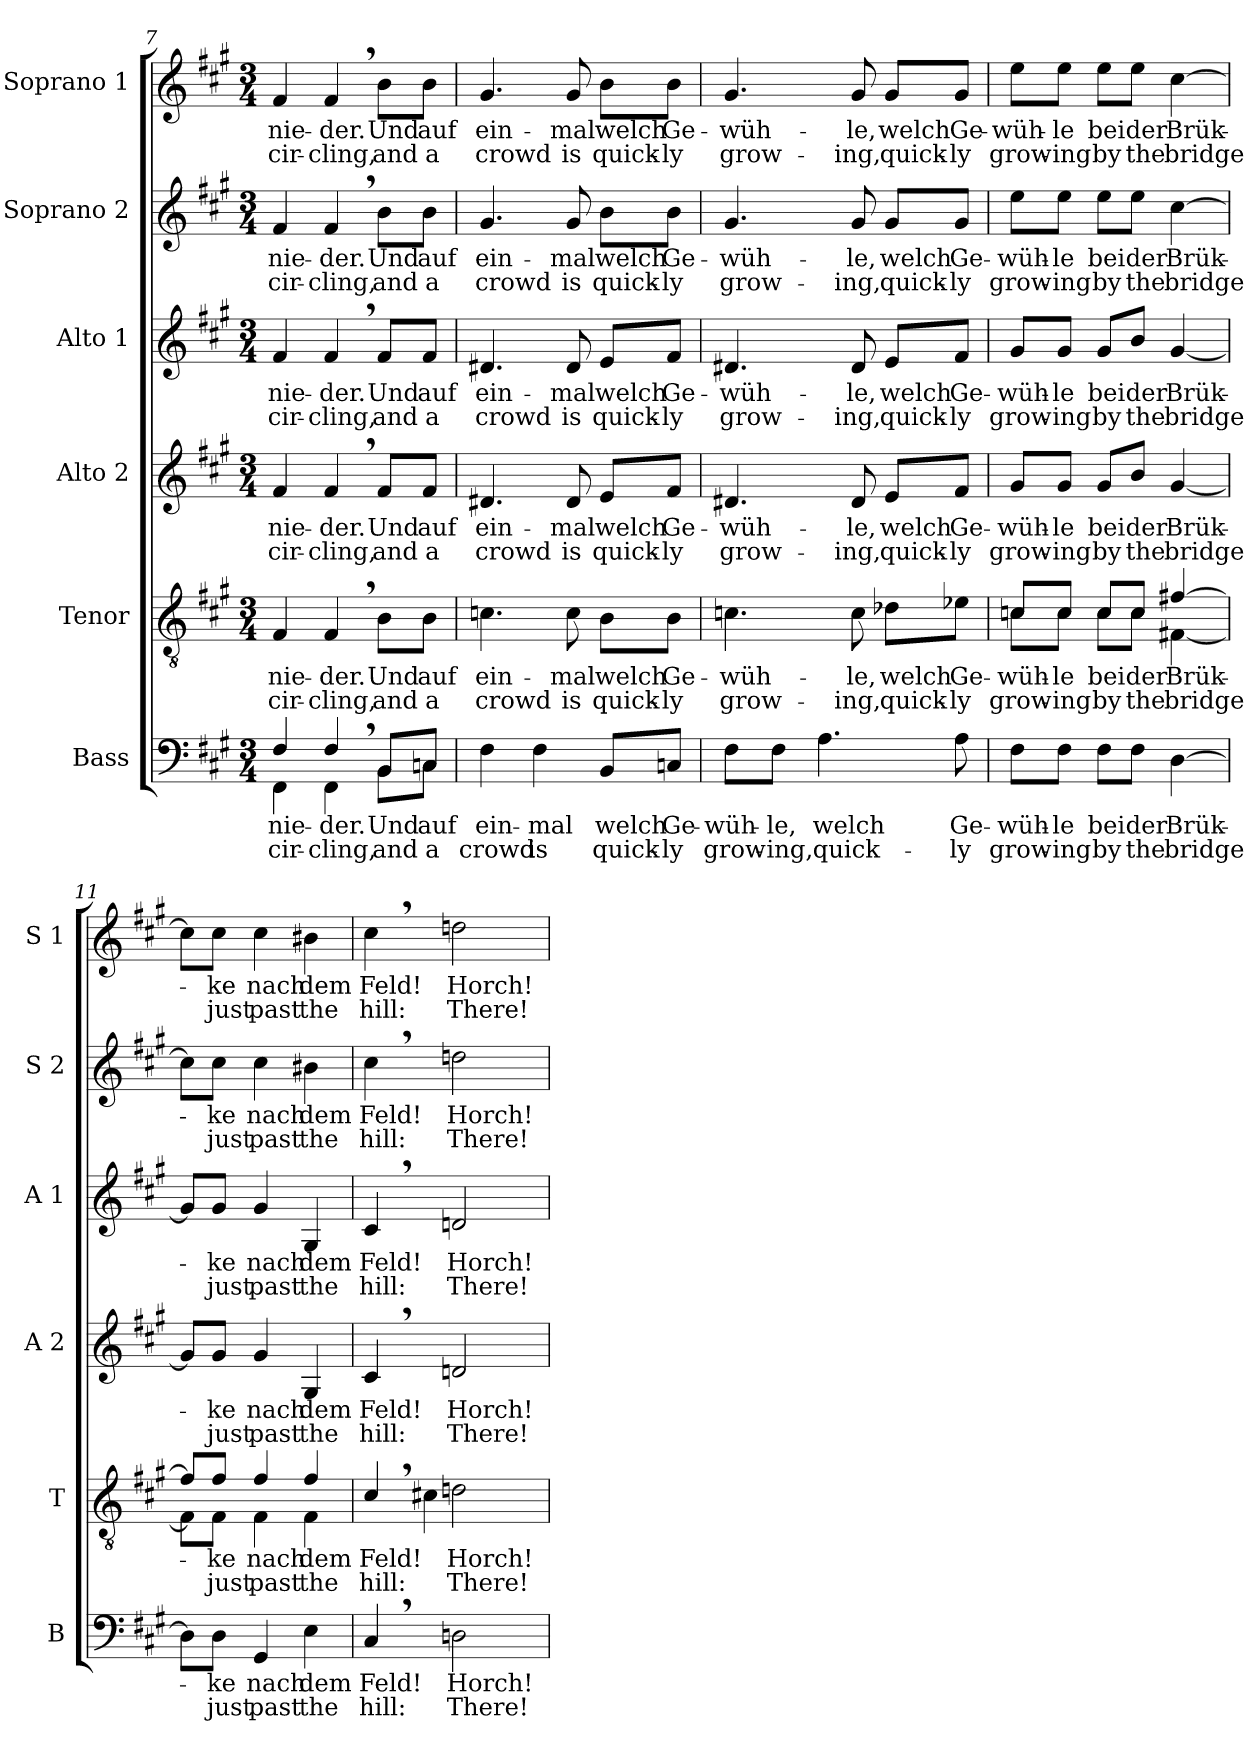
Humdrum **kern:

**kern	**text	**text	**kern	**text	**text	**kern	**text	**text	**kern	**text	**text	**kern	**text	**text	**kern	**text	**text
*part6	*part6	*part6	*part5	*part5	*part5	*part4	*part4	*part4	*part3	*part3	*part3	*part2	*part2	*part2	*part1	*part1	*part1
*staff6	*staff6	*staff6	*staff5	*staff5	*staff5	*staff4	*staff4	*staff4	*staff3	*staff3	*staff3	*staff2	*staff2	*staff2	*staff1	*staff1	*staff1
*I"Bass	*	*	*I"Tenor	*	*	*I"Alto 2	*	*	*I"Alto 1	*	*	*I"Soprano 2	*	*	*I"Soprano 1	*	*
*I'B	*	*	*I'T	*	*	*I'A 2	*	*	*I'A 1	*	*	*I'S 2	*	*	*I'S 1	*	*
*clefF4	*	*	*clefGv2	*	*	*clefG2	*	*	*clefG2	*	*	*clefG2	*	*	*clefG2	*	*
*k[f#c#g#]	*	*	*k[f#c#g#]	*	*	*k[f#c#g#]	*	*	*k[f#c#g#]	*	*	*k[f#c#g#]	*	*	*k[f#c#g#]	*	*
*f#:	*	*	*f#:	*	*	*f#:	*	*	*f#:	*	*	*f#:	*	*	*f#:	*	*
*M3/4	*	*	*M3/4	*	*	*M3/4	*	*	*M3/4	*	*	*M3/4	*	*	*M3/4	*	*
=7	=7	=7	=7	=7	=7	=7	=7	=7	=7	=7	=7	=7	=7	=7	=7	=7	=7
!	!LO:LY:b	!LO:LY:b	!	!	!	!	!	!	!	!	!	!	!	!	!	!	!
*^	*	*	*	*	*	*	*	*	*	*	*	*	*	*	*	*	*
!	!	!	!	!	!LO:LY:b	!LO:LY:b	!	!	!	!	!	!	!	!	!	!	!	!
!	!	!	!	!	!	!	!	!LO:LY:b	!LO:LY:b	!	!	!	!	!	!	!	!	!
!	!	!	!	!	!	!	!	!	!	!	!LO:LY:b	!LO:LY:b	!	!	!	!	!	!
!	!	!	!	!	!	!	!	!	!	!	!	!	!	!LO:LY:b	!LO:LY:b	!	!	!
!	!	!	!	!	!	!	!	!	!	!	!	!	!	!	!	!	!LO:LY:b	!LO:LY:b
4F#/	4FF#\	nie-	cir-	4F#/	nie-	cir-	4f#/	nie-	cir-	4f#/	nie-	cir-	4f#/	nie-	cir-	4f#/	nie-	cir-
!	!	!LO:LY:b	!LO:LY:b	!	!	!	!	!	!	!	!	!	!	!	!	!	!	!
!	!	!	!	!	!LO:LY:b	!LO:LY:b	!	!	!	!	!	!	!	!	!	!	!	!
!	!	!	!	!	!	!	!	!LO:LY:b	!LO:LY:b	!	!	!	!	!	!	!	!	!
!	!	!	!	!	!	!	!	!	!	!	!LO:LY:b	!LO:LY:b	!	!	!	!	!	!
!	!	!	!	!	!	!	!	!	!	!	!	!	!	!LO:LY:b	!LO:LY:b	!	!	!
!	!	!	!	!	!	!	!	!	!	!	!	!	!	!	!	!	!LO:LY:b	!LO:LY:b
4F#,>/	4FF#\	-der.	-cling,	4F#,>/	-der.	-cling,	4f#,>/	-der.	-cling,	4f#,>/	-der.	-cling,	4f#,>/	-der.	-cling,	4f#,>/	-der.	-cling,
!	!	!LO:LY:b	!LO:LY:b	!	!	!	!	!	!	!	!	!	!	!	!	!	!	!
!	!	!	!	!	!LO:LY:b	!LO:LY:b	!	!	!	!	!	!	!	!	!	!	!	!
!	!	!	!	!	!	!	!	!LO:LY:b	!LO:LY:b	!	!	!	!	!	!	!	!	!
!	!	!	!	!	!	!	!	!	!	!	!LO:LY:b	!LO:LY:b	!	!	!	!	!	!
!	!	!	!	!	!	!	!	!	!	!	!	!	!	!LO:LY:b	!LO:LY:b	!	!	!
!	!	!	!	!	!	!	!	!	!	!	!	!	!	!	!	!	!LO:LY:b	!LO:LY:b
8BB/L	8BB\L	Und	and	8B\L	Und	and	8f#/L	Und	and	8f#/L	Und	and	8b\L	Und	and	8b\L	Und	and
!	!	!LO:LY:b	!LO:LY:b	!	!	!	!	!	!	!	!	!	!	!	!	!	!	!
!	!	!	!	!	!LO:LY:b	!LO:LY:b	!	!	!	!	!	!	!	!	!	!	!	!
!	!	!	!	!	!	!	!	!LO:LY:b	!LO:LY:b	!	!	!	!	!	!	!	!	!
!	!	!	!	!	!	!	!	!	!	!	!LO:LY:b	!LO:LY:b	!	!	!	!	!	!
!	!	!	!	!	!	!	!	!	!	!	!	!	!	!LO:LY:b	!LO:LY:b	!	!	!
!	!	!	!	!	!	!	!	!	!	!	!	!	!	!	!	!	!LO:LY:b	!LO:LY:b
8Cn/J	8C\J	auf	a	8B\J	auf	a	8f#/J	auf	a	8f#/J	auf	a	8b\J	auf	a	8b\J	auf	a
*v	*v	*	*	*	*	*	*	*	*	*	*	*	*	*	*	*	*	*
=8	=8	=8	=8	=8	=8	=8	=8	=8	=8	=8	=8	=8	=8	=8	=8	=8	=8
*^	*	*	*	*	*	*	*	*	*	*	*	*	*	*	*	*	*
!	!	!LO:LY:b	!LO:LY:b	!	!	!	!	!	!	!	!	!	!	!	!	!	!	!
*v	*v	*	*	*	*	*	*	*	*	*	*	*	*	*	*	*	*	*
*^	*	*	*	*	*	*	*	*	*	*	*	*	*	*	*	*	*
!	!	!	!	!	!LO:LY:b	!LO:LY:b	!	!	!	!	!	!	!	!	!	!	!	!
*v	*v	*	*	*	*	*	*	*	*	*	*	*	*	*	*	*	*	*
*^	*	*	*	*	*	*	*	*	*	*	*	*	*	*	*	*	*
!	!	!	!	!	!	!	!	!LO:LY:b	!LO:LY:b	!	!	!	!	!	!	!	!	!
*v	*v	*	*	*	*	*	*	*	*	*	*	*	*	*	*	*	*	*
*^	*	*	*	*	*	*	*	*	*	*	*	*	*	*	*	*	*
!	!	!	!	!	!	!	!	!	!	!	!LO:LY:b	!LO:LY:b	!	!	!	!	!	!
*v	*v	*	*	*	*	*	*	*	*	*	*	*	*	*	*	*	*	*
*^	*	*	*	*	*	*	*	*	*	*	*	*	*	*	*	*	*
!	!	!	!	!	!	!	!	!	!	!	!	!	!	!LO:LY:b	!LO:LY:b	!	!	!
*v	*v	*	*	*	*	*	*	*	*	*	*	*	*	*	*	*	*	*
*^	*	*	*	*	*	*	*	*	*	*	*	*	*	*	*	*	*
!	!	!	!	!	!	!	!	!	!	!	!	!	!	!	!	!	!LO:LY:b	!LO:LY:b
*v	*v	*	*	*	*	*	*	*	*	*	*	*	*	*	*	*	*	*
4F#\	ein-	crowd	4.cn\	ein-	crowd	4.d#X/	ein-	crowd	4.d#X/	ein-	crowd	4.g#/	ein-	crowd	4.g#/	ein-	crowd
!	!LO:LY:b	!LO:LY:b	!	!	!	!	!	!	!	!	!	!	!	!	!	!	!
4F#\	-mal	is	.	.	.	.	.	.	.	.	.	.	.	.	.	.	.
!	!	!	!	!LO:LY:b	!LO:LY:b	!	!	!	!	!	!	!	!	!	!	!	!
!	!	!	!	!	!	!	!LO:LY:b	!LO:LY:b	!	!	!	!	!	!	!	!	!
!	!	!	!	!	!	!	!	!	!	!LO:LY:b	!LO:LY:b	!	!	!	!	!	!
!	!	!	!	!	!	!	!	!	!	!	!	!	!LO:LY:b	!LO:LY:b	!	!	!
!	!	!	!	!	!	!	!	!	!	!	!	!	!	!	!	!LO:LY:b	!LO:LY:b
.	.	.	8c\	-mal	is	8d#/	-mal	is	8d#/	-mal	is	8g#/	-mal	is	8g#/	-mal	is
!	!LO:LY:b	!LO:LY:b	!	!	!	!	!	!	!	!	!	!	!	!	!	!	!
!	!	!	!	!LO:LY:b	!LO:LY:b	!	!	!	!	!	!	!	!	!	!	!	!
!	!	!	!	!	!	!	!LO:LY:b	!LO:LY:b	!	!	!	!	!	!	!	!	!
!	!	!	!	!	!	!	!	!	!	!LO:LY:b	!LO:LY:b	!	!	!	!	!	!
!	!	!	!	!	!	!	!	!	!	!	!	!	!LO:LY:b	!LO:LY:b	!	!	!
!	!	!	!	!	!	!	!	!	!	!	!	!	!	!	!	!LO:LY:b	!LO:LY:b
8BB/L	welch	quick-	8B\L	welch	quick-	8e/L	welch	quick-	8e/L	welch	quick-	8b\L	welch	quick-	8b\L	welch	quick-
!	!LO:LY:b	!LO:LY:b	!	!	!	!	!	!	!	!	!	!	!	!	!	!	!
!	!	!	!	!LO:LY:b	!LO:LY:b	!	!	!	!	!	!	!	!	!	!	!	!
!	!	!	!	!	!	!	!LO:LY:b	!LO:LY:b	!	!	!	!	!	!	!	!	!
!	!	!	!	!	!	!	!	!	!	!LO:LY:b	!LO:LY:b	!	!	!	!	!	!
!	!	!	!	!	!	!	!	!	!	!	!	!	!LO:LY:b	!LO:LY:b	!	!	!
!	!	!	!	!	!	!	!	!	!	!	!	!	!	!	!	!LO:LY:b	!LO:LY:b
8Cn/J	Ge-	-ly	8B\J	Ge-	-ly	8f#/J	Ge-	-ly	8f#/J	Ge-	-ly	8b\J	Ge-	-ly	8b\J	Ge-	-ly
=9	=9	=9	=9	=9	=9	=9	=9	=9	=9	=9	=9	=9	=9	=9	=9	=9	=9
!	!LO:LY:b	!LO:LY:b	!	!	!	!	!	!	!	!	!	!	!	!	!	!	!
!	!	!	!	!LO:LY:b	!LO:LY:b	!	!	!	!	!	!	!	!	!	!	!	!
!	!	!	!	!	!	!	!LO:LY:b	!LO:LY:b	!	!	!	!	!	!	!	!	!
!	!	!	!	!	!	!	!	!	!	!LO:LY:b	!LO:LY:b	!	!	!	!	!	!
!	!	!	!	!	!	!	!	!	!	!	!	!	!LO:LY:b	!LO:LY:b	!	!	!
!	!	!	!	!	!	!	!	!	!	!	!	!	!	!	!	!LO:LY:b	!LO:LY:b
8F#\L	-wüh-	grow-	4.cn\	-wüh-	grow-	4.d#X/	-wüh-	grow-	4.d#X/	-wüh-	grow-	4.g#/	-wüh-	grow-	4.g#/	-wüh-	grow-
!	!LO:LY:b	!LO:LY:b	!	!	!	!	!	!	!	!	!	!	!	!	!	!	!
8F#\J	-le,	-ing,	.	.	.	.	.	.	.	.	.	.	.	.	.	.	.
!	!LO:LY:b	!LO:LY:b	!	!	!	!	!	!	!	!	!	!	!	!	!	!	!
4.A\	welch	quick-	.	.	.	.	.	.	.	.	.	.	.	.	.	.	.
!	!	!	!	!LO:LY:b	!LO:LY:b	!	!	!	!	!	!	!	!	!	!	!	!
!	!	!	!	!	!	!	!LO:LY:b	!LO:LY:b	!	!	!	!	!	!	!	!	!
!	!	!	!	!	!	!	!	!	!	!LO:LY:b	!LO:LY:b	!	!	!	!	!	!
!	!	!	!	!	!	!	!	!	!	!	!	!	!LO:LY:b	!LO:LY:b	!	!	!
!	!	!	!	!	!	!	!	!	!	!	!	!	!	!	!	!LO:LY:b	!LO:LY:b
.	.	.	8c\	-le,	-ing,	8d#/	-le,	-ing,	8d#/	-le,	-ing,	8g#/	-le,	-ing,	8g#/	-le,	-ing,
!	!	!	!	!LO:LY:b	!LO:LY:b	!	!	!	!	!	!	!	!	!	!	!	!
!	!	!	!	!	!	!	!LO:LY:b	!LO:LY:b	!	!	!	!	!	!	!	!	!
!	!	!	!	!	!	!	!	!	!	!LO:LY:b	!LO:LY:b	!	!	!	!	!	!
!	!	!	!	!	!	!	!	!	!	!	!	!	!LO:LY:b	!LO:LY:b	!	!	!
!	!	!	!	!	!	!	!	!	!	!	!	!	!	!	!	!LO:LY:b	!LO:LY:b
.	.	.	8d-X\L	welch	quick-	8e/L	welch	quick-	8e/L	welch	quick-	8g#/L	welch	quick-	8g#/L	welch	quick-
!	!LO:LY:b	!LO:LY:b	!	!	!	!	!	!	!	!	!	!	!	!	!	!	!
!	!	!	!	!LO:LY:b	!LO:LY:b	!	!	!	!	!	!	!	!	!	!	!	!
!	!	!	!	!	!	!	!LO:LY:b	!LO:LY:b	!	!	!	!	!	!	!	!	!
!	!	!	!	!	!	!	!	!	!	!LO:LY:b	!LO:LY:b	!	!	!	!	!	!
!	!	!	!	!	!	!	!	!	!	!	!	!	!LO:LY:b	!LO:LY:b	!	!	!
!	!	!	!	!	!	!	!	!	!	!	!	!	!	!	!	!LO:LY:b	!LO:LY:b
8A\	Ge-	-ly	8e-X\J	Ge-	-ly	8f#/J	Ge-	-ly	8f#/J	Ge-	-ly	8g#/J	Ge-	-ly	8g#/J	Ge-	-ly
!!LO:PB:g=z
=10	=10	=10	=10	=10	=10	=10	=10	=10	=10	=10	=10	=10	=10	=10	=10	=10	=10
!	!LO:LY:b	!LO:LY:b	!	!	!	!	!	!	!	!	!	!	!	!	!	!	!
!	!	!	!	!LO:LY:b	!LO:LY:b	!	!	!	!	!	!	!	!	!	!	!	!
*	*	*	*^	*	*	*	*	*	*	*	*	*	*	*	*	*	*
!	!	!	!	!	!	!	!	!LO:LY:b	!LO:LY:b	!	!	!	!	!	!	!	!	!
!	!	!	!	!	!	!	!	!	!	!	!LO:LY:b	!LO:LY:b	!	!	!	!	!	!
!	!	!	!	!	!	!	!	!	!	!	!	!	!	!LO:LY:b	!LO:LY:b	!	!	!
!	!	!	!	!	!	!	!	!	!	!	!	!	!	!	!	!	!LO:LY:b	!LO:LY:b
8F#\L	-wüh-	grow-	8cn/L	8c\L	-wüh-	grow-	8g#/L	-wüh-	grow-	8g#/L	-wüh-	grow-	8ee\L	-wüh-	grow-	8ee\L	-wüh-	grow-
!	!LO:LY:b	!LO:LY:b	!	!	!	!	!	!	!	!	!	!	!	!	!	!	!	!
!	!	!	!	!	!LO:LY:b	!LO:LY:b	!	!	!	!	!	!	!	!	!	!	!	!
!	!	!	!	!	!	!	!	!LO:LY:b	!LO:LY:b	!	!	!	!	!	!	!	!	!
!	!	!	!	!	!	!	!	!	!	!	!LO:LY:b	!LO:LY:b	!	!	!	!	!	!
!	!	!	!	!	!	!	!	!	!	!	!	!	!	!LO:LY:b	!LO:LY:b	!	!	!
!	!	!	!	!	!	!	!	!	!	!	!	!	!	!	!	!	!LO:LY:b	!LO:LY:b
8F#\J	-le	-ing	8c/J	8c\J	-le	-ing	8g#/J	-le	-ing	8g#/J	-le	-ing	8ee\J	-le	-ing	8ee\J	-le	-ing
!	!LO:LY:b	!LO:LY:b	!	!	!	!	!	!	!	!	!	!	!	!	!	!	!	!
!	!	!	!	!	!LO:LY:b	!LO:LY:b	!	!	!	!	!	!	!	!	!	!	!	!
!	!	!	!	!	!	!	!	!LO:LY:b	!LO:LY:b	!	!	!	!	!	!	!	!	!
!	!	!	!	!	!	!	!	!	!	!	!LO:LY:b	!LO:LY:b	!	!	!	!	!	!
!	!	!	!	!	!	!	!	!	!	!	!	!	!	!LO:LY:b	!LO:LY:b	!	!	!
!	!	!	!	!	!	!	!	!	!	!	!	!	!	!	!	!	!LO:LY:b	!LO:LY:b
8F#\L	bei	by	8c/L	8c\L	bei	by	8g#/L	bei	by	8g#/L	bei	by	8ee\L	bei	by	8ee\L	bei	by
!	!LO:LY:b	!LO:LY:b	!	!	!	!	!	!	!	!	!	!	!	!	!	!	!	!
!	!	!	!	!	!LO:LY:b	!LO:LY:b	!	!	!	!	!	!	!	!	!	!	!	!
!	!	!	!	!	!	!	!	!LO:LY:b	!LO:LY:b	!	!	!	!	!	!	!	!	!
!	!	!	!	!	!	!	!	!	!	!	!LO:LY:b	!LO:LY:b	!	!	!	!	!	!
!	!	!	!	!	!	!	!	!	!	!	!	!	!	!LO:LY:b	!LO:LY:b	!	!	!
!	!	!	!	!	!	!	!	!	!	!	!	!	!	!	!	!	!LO:LY:b	!LO:LY:b
8F#\J	der	the	8c/J	8c\J	der	the	8b/J	der	the	8b/J	der	the	8ee\J	der	the	8ee\J	der	the
!	!LO:LY:b	!LO:LY:b	!	!	!	!	!	!	!	!	!	!	!	!	!	!	!	!
!	!	!	!	!	!LO:LY:b	!LO:LY:b	!	!	!	!	!	!	!	!	!	!	!	!
!	!	!	!	!	!	!	!	!LO:LY:b	!LO:LY:b	!	!	!	!	!	!	!	!	!
!	!	!	!	!	!	!	!	!	!	!	!LO:LY:b	!LO:LY:b	!	!	!	!	!	!
!	!	!	!	!	!	!	!	!	!	!	!	!	!	!LO:LY:b	!LO:LY:b	!	!	!
!	!	!	!	!	!	!	!	!	!	!	!	!	!	!	!	!	!LO:LY:b	!LO:LY:b
[4D\	Brük-	bridge	[>4f#X/	[<4F#X\	Brük-	bridge	[4g#/	Brük-	bridge	[4g#/	Brük-	bridge	[4cc#\	Brük-	bridge	[4cc#\	Brük-	bridge
=11	=11	=11	=11	=11	=11	=11	=11	=11	=11	=11	=11	=11	=11	=11	=11	=11	=11	=11
8D\L]	.	.	8f#/L]	8F#\L]	.	.	8g#/L]	.	.	8g#/L]	.	.	8cc#\L]	.	.	8cc#\L]	.	.
!	!LO:LY:b	!LO:LY:b	!	!	!	!	!	!	!	!	!	!	!	!	!	!	!	!
!	!	!	!	!	!LO:LY:b	!LO:LY:b	!	!	!	!	!	!	!	!	!	!	!	!
!	!	!	!	!	!	!	!	!LO:LY:b	!LO:LY:b	!	!	!	!	!	!	!	!	!
!	!	!	!	!	!	!	!	!	!	!	!LO:LY:b	!LO:LY:b	!	!	!	!	!	!
!	!	!	!	!	!	!	!	!	!	!	!	!	!	!LO:LY:b	!LO:LY:b	!	!	!
!	!	!	!	!	!	!	!	!	!	!	!	!	!	!	!	!	!LO:LY:b	!LO:LY:b
8D\J	-ke	just	8f#/J	8F#\J	-ke	just	8g#/J	-ke	just	8g#/J	-ke	just	8cc#\J	-ke	just	8cc#\J	-ke	just
!	!LO:LY:b	!LO:LY:b	!	!	!	!	!	!	!	!	!	!	!	!	!	!	!	!
!	!	!	!	!	!LO:LY:b	!LO:LY:b	!	!	!	!	!	!	!	!	!	!	!	!
!	!	!	!	!	!	!	!	!LO:LY:b	!LO:LY:b	!	!	!	!	!	!	!	!	!
!	!	!	!	!	!	!	!	!	!	!	!LO:LY:b	!LO:LY:b	!	!	!	!	!	!
!	!	!	!	!	!	!	!	!	!	!	!	!	!	!LO:LY:b	!LO:LY:b	!	!	!
!	!	!	!	!	!	!	!	!	!	!	!	!	!	!	!	!	!LO:LY:b	!LO:LY:b
4GG#/	nach	past	4f#/	4F#\	nach	past	4g#/	nach	past	4g#/	nach	past	4cc#\	nach	past	4cc#\	nach	past
!	!LO:LY:b	!LO:LY:b	!	!	!	!	!	!	!	!	!	!	!	!	!	!	!	!
!	!	!	!	!	!LO:LY:b	!LO:LY:b	!	!	!	!	!	!	!	!	!	!	!	!
!	!	!	!	!	!	!	!	!LO:LY:b	!LO:LY:b	!	!	!	!	!	!	!	!	!
!	!	!	!	!	!	!	!	!	!	!	!LO:LY:b	!LO:LY:b	!	!	!	!	!	!
!	!	!	!	!	!	!	!	!	!	!	!	!	!	!LO:LY:b	!LO:LY:b	!	!	!
!	!	!	!	!	!	!	!	!	!	!	!	!	!	!	!	!	!LO:LY:b	!LO:LY:b
4E\	dem	the	4f#/	4F#\	dem	the	4G#/	dem	the	4G#/	dem	the	4b#X\	dem	the	4b#X\	dem	the
=12	=12	=12	=12	=12	=12	=12	=12	=12	=12	=12	=12	=12	=12	=12	=12	=12	=12	=12
!	!LO:LY:b	!LO:LY:b	!	!	!	!	!	!	!	!	!	!	!	!	!	!	!	!
!	!	!	!	!	!LO:LY:b	!LO:LY:b	!	!	!	!	!	!	!	!	!	!	!	!
!	!	!	!	!	!	!	!	!LO:LY:b	!LO:LY:b	!	!	!	!	!	!	!	!	!
!	!	!	!	!	!	!	!	!	!	!	!LO:LY:b	!LO:LY:b	!	!	!	!	!	!
!	!	!	!	!	!	!	!	!	!	!	!	!	!	!LO:LY:b	!LO:LY:b	!	!	!
!	!	!	!	!	!	!	!	!	!	!	!	!	!	!	!	!	!LO:LY:b	!LO:LY:b
4C#,>/	Feld!	hill:	4c#,>/	4c#X\	Feld!	hill:	4c#,>/	Feld!	hill:	4c#,>/	Feld!	hill:	4cc#,>\	Feld!	hill:	4cc#,>\	Feld!	hill:
!	!LO:LY:b	!LO:LY:b	!	!	!	!	!	!	!	!	!	!	!	!	!	!	!	!
!	!	!	!	!	!LO:LY:b	!LO:LY:b	!	!	!	!	!	!	!	!	!	!	!	!
!	!	!	!	!	!	!	!	!LO:LY:b	!LO:LY:b	!	!	!	!	!	!	!	!	!
!	!	!	!	!	!	!	!	!	!	!	!LO:LY:b	!LO:LY:b	!	!	!	!	!	!
!	!	!	!	!	!	!	!	!	!	!	!	!	!	!LO:LY:b	!LO:LY:b	!	!	!
!	!	!	!	!	!	!	!	!	!	!	!	!	!	!	!	!	!LO:LY:b	!LO:LY:b
2Dn\	Horch!	There!	2dn\	4ryy	Horch!	There!	2dn/	Horch!	There!	2dn/	Horch!	There!	2ddn\	Horch!	There!	2ddn\	Horch!	There!
.	.	.	.	4ryy	.	.	.	.	.	.	.	.	.	.	.	.	.	.
*	*	*	*v	*v	*	*	*	*	*	*	*	*	*	*	*	*	*	*
=	=	=	=	=	=	=	=	=	=	=	=	=	=	=	=	=	=
*-	*-	*-	*-	*-	*-	*-	*-	*-	*-	*-	*-	*-	*-	*-	*-	*-	*-
